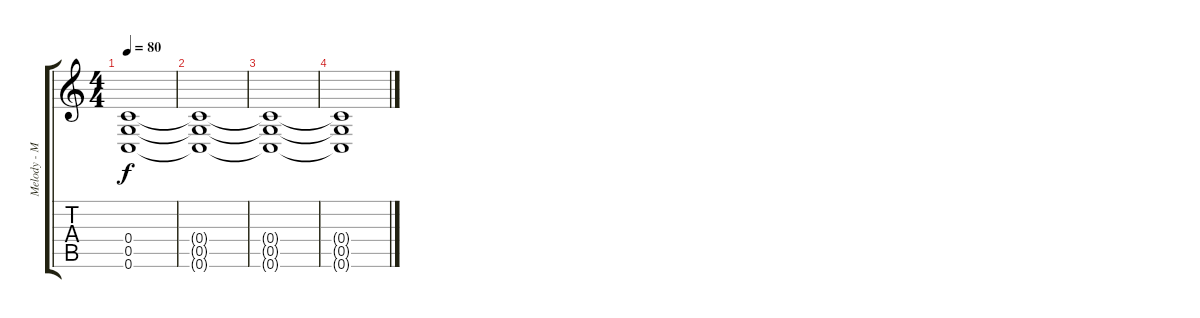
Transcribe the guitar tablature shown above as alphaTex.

\track ("Melody - Main" "Melody - M") {instrument electricguitarclean}
\staff {score tabs}
\tuning (D4 A3 F3 C3 G2 C2) {hide}
\ts (4 4)
\tempo 80
\clef g2
\ks c
(0.4 0.5 0.6).1{dy f} |
(0.4{t} 0.5{t} 0.6{t}).1 |
(0.4{t} 0.5{t} 0.6{t}).1 |
(0.4{t} 0.5{t} 0.6{t}).1
